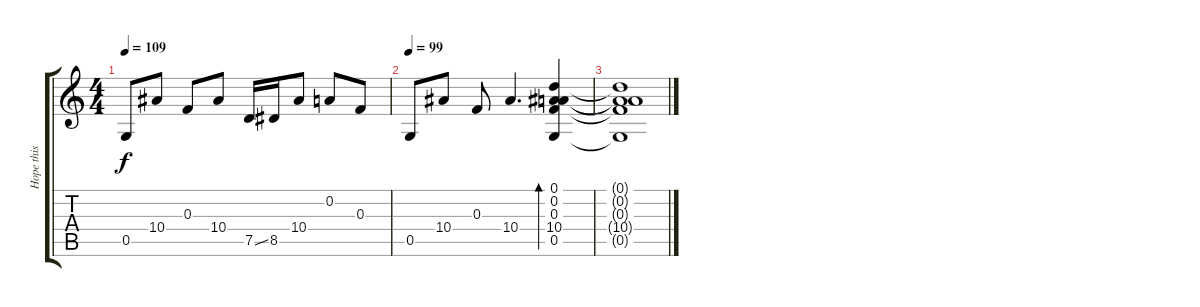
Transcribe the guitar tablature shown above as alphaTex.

\track ("Hope this helps :)" "Hope this ") {instrument acousticguitarsteel}
\staff {score tabs}
\tuning (D4 A3 F3 C3 G2 C2) {hide}
\ts (4 4)
\tempo 109
\clef g2
\ks c
0.5.8{dy f} 10.4.8 0.3.8 10.4.8 7.5{ss}.16 8.5.16 10.4.8 0.2.8 0.3.8 |
\tempo 99
0.5.8 10.4.8 0.3.8 10.4.4{d} (0.1 0.2 0.3 10.4 0.5).4{bd 480} |
(0.1{t} 0.2{t} 0.3{t} 10.4{t} 0.5{t}).1
